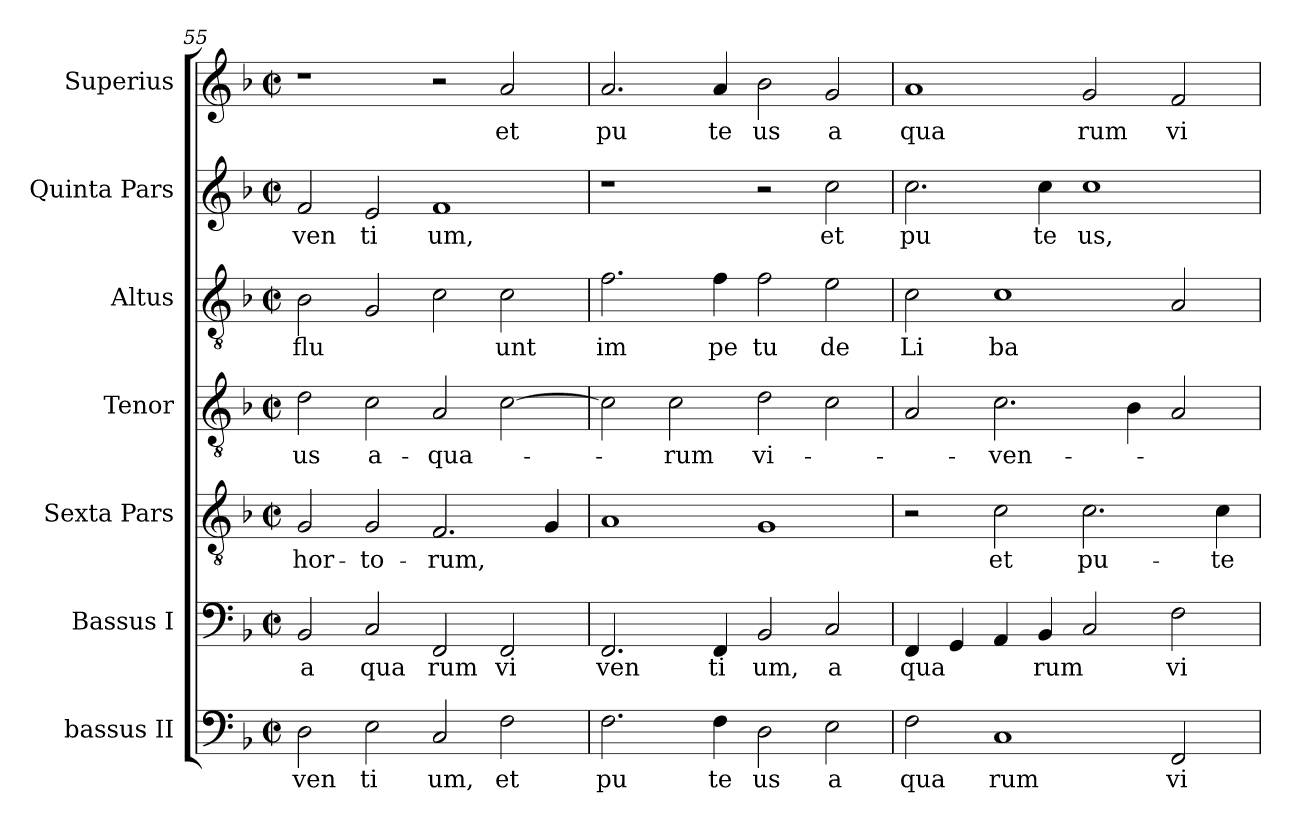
**kern	**text	**kern	**text	**kern	**text	**kern	**text	**kern	**text	**kern	**text	**kern	**text
*part7	*part7	*part6	*part6	*part5	*part5	*part4	*part4	*part3	*part3	*part2	*part2	*part1	*part1
*staff7	*staff7	*staff6	*staff6	*staff5	*staff5	*staff4	*staff4	*staff3	*staff3	*staff2	*staff2	*staff1	*staff1
*I"bassus II	*	*I"Bassus I	*	*I"Sexta Pars	*	*I"Tenor	*	*I"Altus	*	*I"Quinta Pars	*	*I"Superius	*
*clefF4	*	*clefF4	*	*clefGv2	*	*clefGv2	*	*clefGv2	*	*clefG2	*	*clefG2	*
*k[b-]	*	*k[b-]	*	*k[b-]	*	*k[b-]	*	*k[b-]	*	*k[b-]	*	*k[b-]	*
*F:	*	*F:	*	*F:	*	*F:	*	*F:	*	*F:	*	*F:	*
*M2/2	*	*M2/2	*	*M2/2	*	*M2/2	*	*M2/2	*	*M2/2	*	*M2/2	*
*met(c|)	*	*met(c|)	*	*met(c|)	*	*met(c|)	*	*met(c|)	*	*met(c|)	*	*met(c|)	*
=55	=55	=55	=55	=55	=55	=55	=55	=55	=55	=55	=55	=55	=55
!	!LO:LY:b:cj	!	!LO:LY:b:cj	!	!LO:LY:b:cj	!	!LO:LY:b:cj	!	!LO:LY:b	!	!LO:LY:b:cj	!	!
2D\	ven	2BB-/	a	2G/	hor-	2d\	-us	2B-\	flu	2f/	ven	1r	.
!	!LO:LY:b:cj	!	!LO:LY:b:cj	!	!LO:LY:b:cj	!	!LO:LY:b:cj	!	!	!	!LO:LY:b:cj	!	!
2E\	ti	2C/	qua	2G/	-to-	2c\	a-	2G/	.	2e/	ti	.	.
!	!LO:LY:b:cj	!	!LO:LY:b:cj	!	!LO:LY:b	!	!LO:LY:b	!	!	!	!LO:LY:b:cj	!	!
2C/	um,	2FF/	rum	2.F/	-rum,	2A/	-qua-	2c\	.	1f	um,	2r	.
!	!LO:LY:b:cj	!	!LO:LY:b:cj	!	!	!	!	!	!LO:LY:b:cj	!	!	!	!LO:LY:b:cj
2F\	et	2FF/	vi	.	.	[>2c\	.	2c\	unt	.	.	2a/	et
.	.	.	.	4G/	.	.	.	.	.	.	.	.	.
=56	=56	=56	=56	=56	=56	=56	=56	=56	=56	=56	=56	=56	=56
!	!LO:LY:b:cj	!	!LO:LY:b:cj	!	!	!	!	!	!LO:LY:b:cj	!	!	!	!LO:LY:b:cj
2.F\	pu	2.FF/	ven	1A	.	2c\]	.	2.f\	im	1r	.	2.a/	pu
!	!	!	!	!	!	!	!LO:LY:b:cj	!	!	!	!	!	!
.	.	.	.	.	.	2c\	-rum	.	.	.	.	.	.
!	!LO:LY:b:cj	!	!LO:LY:b:cj	!	!	!	!	!	!LO:LY:b:cj	!	!	!	!LO:LY:b:cj
4F\	te	4FF/	ti	.	.	.	.	4f\	pe	.	.	4a/	te
!	!LO:LY:b:cj	!	!LO:LY:b:cj	!	!	!	!LO:LY:b:cj	!	!LO:LY:b:cj	!	!	!	!LO:LY:b:cj
2D\	us	2BB-/	um,	1G	.	2d\	vi-	2f\	tu	2r	.	2b-\	us
!	!LO:LY:b:cj	!	!LO:LY:b:cj	!	!	!	!	!	!LO:LY:b:cj	!	!LO:LY:b:cj	!	!LO:LY:b:cj
2E\	a	2C/	a	.	.	2c\	.	2e\	de	2cc\	et	2g/	a
=57	=57	=57	=57	=57	=57	=57	=57	=57	=57	=57	=57	=57	=57
!	!LO:LY:b:cj	!	!LO:LY:b	!	!	!	!	!	!LO:LY:b:cj	!	!LO:LY:b:cj	!	!LO:LY:b:cj
2F\	qua	4FF/	qua	2r	.	2A/	.	2c\	Li	2.cc\	pu	1a	qua
.	.	4GG/	.	.	.	.	.	.	.	.	.	.	.
!	!LO:LY:b:cj	!	!	!	!LO:LY:b:cj	!	!LO:LY:b	!	!LO:LY:b:cj	!	!	!	!
1C	rum	4AA/	.	2c\	et	2.c\	-ven-	1c	ba	.	.	.	.
!	!	!	!LO:LY:b	!	!	!	!	!	!	!	!LO:LY:b:cj	!	!
.	.	4BB-/	rum	.	.	.	.	.	.	4cc\	te	.	.
!	!	!	!	!	!LO:LY:b:cj	!	!	!	!	!	!LO:LY:b:cj	!	!LO:LY:b:cj
.	.	2C/	.	2.c\	pu-	.	.	.	.	1cc	us,	2g/	rum
.	.	.	.	.	.	4B-\	.	.	.	.	.	.	.
!	!LO:LY:b:cj	!	!LO:LY:b:cj	!	!	!	!	!	!	!	!	!	!LO:LY:b:cj
2FF/	vi	2F\	vi	.	.	2A/	.	2A/	.	.	.	2f/	vi
!	!	!	!	!	!LO:LY:b:cj	!	!	!	!	!	!	!	!
.	.	.	.	4c\	-te-	.	.	.	.	.	.	.	.
=	=	=	=	=	=	=	=	=	=	=	=	=	=
*-	*-	*-	*-	*-	*-	*-	*-	*-	*-	*-	*-	*-	*-
